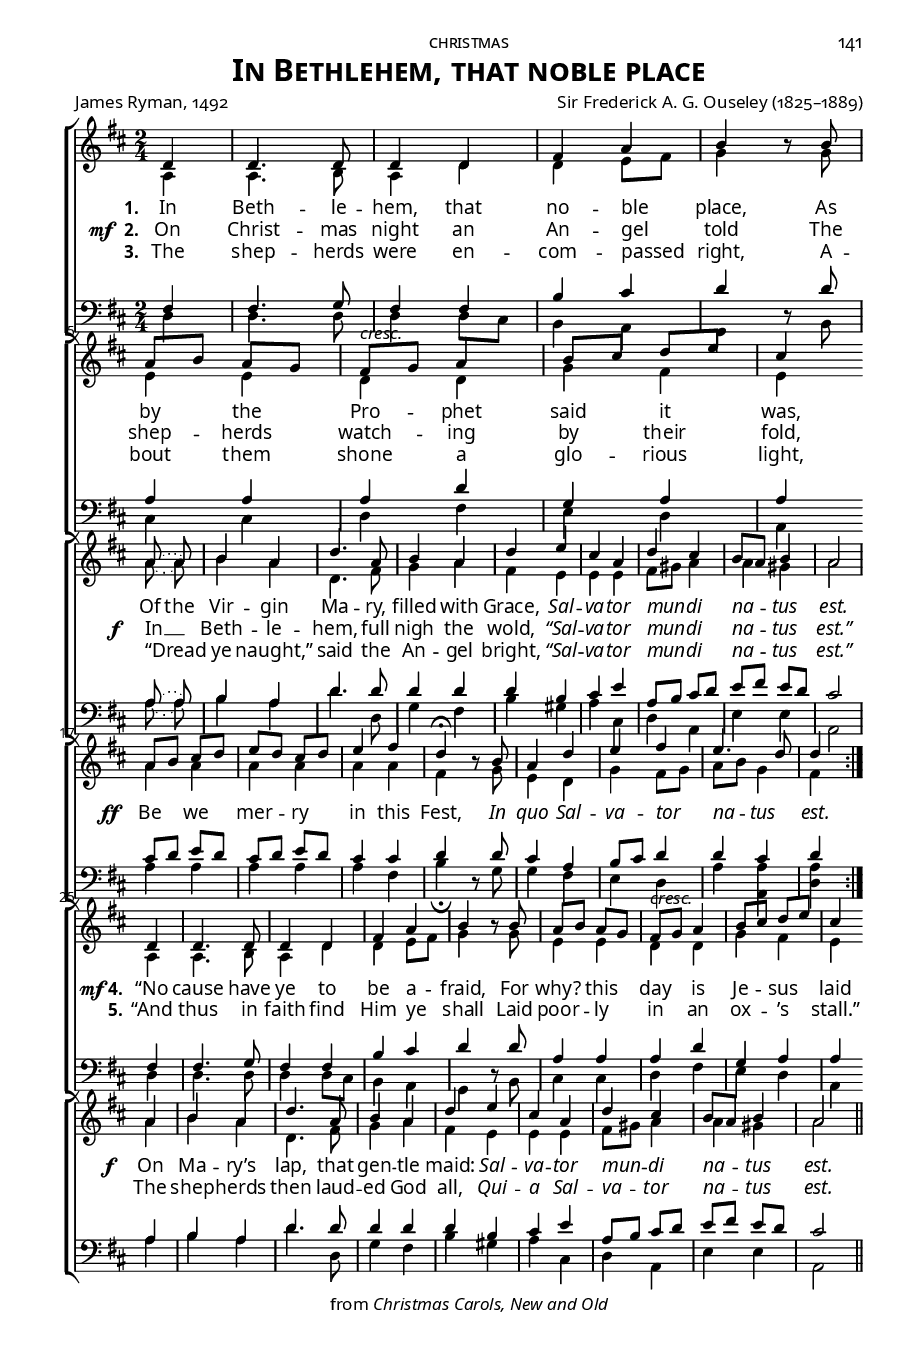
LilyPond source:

\version "2.14.2"
\include "util.ly"
\header {
  title = \markup{\override #'(font-name . "Garamond Premier Pro Semibold"){ \abs-fontsize #15 \smallCapsOldStyle"In Bethlehem, that noble place"}}
  poet = \markup\oldStyleNum"James Ryman, 1492"
  composer = \markup\oldStyleNum"Sir Frederick A. G. Ouseley (1825–1889)"
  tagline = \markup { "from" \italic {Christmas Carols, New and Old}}
}
\paper {
  %print-all-headers = ##f
  paper-height = 9\in
  paper-width = 6\in
  indent = 0\in
  %system-system-spacing = #'((basic-distance . 10) (padding . 0))
  system-system-spacing =
    #'((basic-distance . 0)
       (minimum-distance . 0)
       (padding . -15)
       (stretchability . 100))
  ragged-last-bottom = ##f
  ragged-bottom = ##f
  two-sided = ##t
  inner-margin = 0.5\in
  outer-margin = 0.25\in
  top-margin = 0.25\in
  bottom-margin = 0.25\in
  first-page-number = #141
  print-first-page-number = ##t
  headerLine = \markup{\override #'(font-name . "Garamond Premier Pro") \smallCapsOldStyle"christmas"}
  oddHeaderMarkup = \markup\fill-line{
     \override #'(font-name . "Garamond Premier Pro")\abs-fontsize #8.5
     \combine 
        \fill-line{"" \on-the-fly #print-page-number-check-first
        \oldStylePageNum""
        }
        \fill-line{\headerLine}
  }
  evenHeaderMarkup = \markup {
     \override #'(font-name . "Garamond Premier Pro")\abs-fontsize #8.5
     \combine
        \on-the-fly #print-page-number-check-first
        \oldStylePageNum""
        \fill-line{\headerLine}
  }
}
#(set-global-staff-size 15) \paper{ #(define fonts (make-pango-font-tree "GoudyOlSt BT" "Garamond Premier Pro" "Garamond Premier Pro" (/ 15 20))) }
global = {
  \key d \major
  \time 2/4
  \autoBeamOff
  \override DynamicLineSpanner #'staff-padding = #0.0
  \override DynamicLineSpanner #'Y-extent = #'(-1 . 1)
}

sopMusic = \relative c' {
  \partial 4 d4 |
  d4. d8 |
  d4 d |
  fis a |
  b b8\rest b |
  a[ b] a[ g] |
  
  fis[^\markup\italic"cresc." g] a4 |
  b8[ cis] d[ e] |
  cis4 \bar""\break \slurDotted a8( a) |
  b4 a |
  d4. a8 |
  b4 a |
  
  d e |
  cis a |
  d cis |
  b8[ a] b4 |
  a2 | \break
  a8[ b] cis[ d] |
  
  e[ d] cis[ d] |
  e4 fis |
  d\fermata b8\rest b |
  a4 d |
  e fis |
  e4. d8 |
  \partial 4 d4 \bar ":|" \break
  
  
  
  \partial 4 d,4 |
  d4. d8 |
  d4 d |
  fis a |
  b b8\rest b |
  a[ b] a[ g] |
  
  fis[^\markup\italic"cresc." g] a4 |
  b8[ cis] d[ e] |
  cis4 \bar""\break a4 |
  b4 a |
  d4. a8 |
  b4 a |
  
  d e |
  cis a |
  d cis |
  b8[ a] b4 |
  a2 \bar "||"
}
sopWords = \lyricmode {
  
}

altoMusic = \relative c' {
  a4 |
  a4. b8 |
  a4 d |
  d e8[ fis] |
  g4 s8 g |
  e4 e |
  
  d d |
  g fis |
  e \slurDotted a8( a) |
  b4 a |
  d,4. fis8 |
  g4 a |
  
  fis e |
  e e |
  fis8[ gis] a4 |
  a gis |
  a2 |
  a4 a |
  
  a a |
  a a 
  fis s8 g |
  e4 d |
  g fis8[ g] |
  a[ b] g4 |
  fis4 |
  
  
  
  a,4 |
  a4. b8 |
  a4 d |
  d e8[ fis] |
  g4 s8 g |
  e4 e |
  
  d d |
  g fis |
  e a4 |
  b4 a |
  d,4. fis8 |
  g4 a |
  
  fis e |
  e e |
  fis8[ gis] a4 |
  a gis |
  a2 |
}
altoWords = {
  \dropLyricsV
  \lyricmode {
    \set stanza = #"1. "
    In Beth -- le -- hem, that no -- ble place,
    As by the Pro -- phet said it was,
    \set ignoreMelismata = ##t
    Of the
    \unset ignoreMelismata
    Vir -- gin Ma -- ry, filled with Grace,
    \markup\italic Sal -- \markup\italic va -- \markup\italic tor \markup\italic mun --
    \set associatedVoice = "sopranos"
    \markup\italic di \markup\italic na -- \markup\italic tus
    \unset associatedVoice
    \markup\italic est.
    
  }
  \set stanza = \markup\dynamic"ff  "
  \lyricmode {
    Be we mer -- ry in this Fest,
    \markup\italic In \markup\italic quo \markup\italic Sal -- \markup\italic va -- \markup\italic tor \markup\italic na -- \markup\italic tus \markup\italic est.
    
  }
  \set stanza = \markup{\dynamic" mf" "4."}
  \lyricmode{
    “No cause have ye to be a -- fraid,
    For why? this day is Je -- sus laid
  }
  \set stanza = \markup\dynamic"f  "
  \lyricmode{
    On Ma -- ry’s lap, that gen -- tle maid:
    \markup\italic Sal -- \markup\italic va -- \markup\italic tor \markup\italic mun --
    \set associatedVoice = "sopranos"
    \markup\italic di \markup\italic na -- \markup\italic tus \markup\italic est.
    \unset associatedVoice
  }
}
altoWordsII = {
  \dropLyricsV
  \set stanza = \markup{\dynamic"mf " "2. "}
  \lyricmode {
    On Christ -- mas night an An -- gel told
    The shep -- herds watch -- ing by their fold,
  }
  \set stanza = \markup\dynamic"f  "
  \lyricmode{
    In __ Beth -- le -- hem, full nigh the wold,
    \markup\italic “Sal -- \markup\italic va -- \markup\italic tor \markup\italic mun --
    \set associatedVoice = "sopranos"
    \markup\italic di \markup\italic na -- \markup\italic tus \markup\italic est.”
    \unset associatedVoice
    
    \repeat unfold 15 \skip1
    
    \set stanza = #"5."
    “And thus in faith find Him ye shall
    Laid poor -- ly in an ox -- ’s stall.”
    The shep -- herds then laud -- ed God all,
    \markup\italic Qui -- \markup\italic a \markup\italic Sal -- \markup\italic va --
    \set associatedVoice = "sopranos"
    \markup\italic tor \markup\italic na -- \markup\italic tus \markup\italic est.
    \unset associatedVoice
  }
}
altoWordsIII = \lyricmode {
  \dropLyricsV
  \set stanza = #"3. "
  The shep -- herds were en -- com -- passed right,
  A -- bout them shone a glo -- rious light,
  “Dread ye naught,” said the An -- gel bright,
  \markup\italic “Sal -- \markup\italic va -- \markup\italic tor \markup\italic mun --
  \set associatedVoice = "sopranos"
  \markup\italic di \markup\italic na -- \markup\italic tus \markup\italic est.”
  
}
altoWordsIV = \lyricmode {
}
altoWordsV = \lyricmode {
}
altoWordsVI = \lyricmode {
  \set stanza = #"6. "
  \set ignoreMelismata = ##t
}
tenorMusic = \relative c' {
  fis,4 |
  fis4. g8 |
  fis4 fis |
  b cis |
  d4 s8 d |
  a4 a |
  
  a d |
  g, a |
  a \slurDotted a8( a) |
  b4 a |
  d4. d8 |
  d4 d |
  
  d b |
  cis e |
  a,8[ b] cis[ d] |
  e[ fis] e[ d] |
  cis2 |
  cis8[ d] e[ d] |
  
  cis[ d] e[ d] |
  cis4 cis |
  d s8 d |
  cis4 a |
  b8[ cis] d4 |
  d cis |
  d |
  
  
  
  fis,4 |
  fis4. g8 |
  fis4 fis |
  b cis |
  d4 s8 d |
  a4 a |
  
  a d |
  g, a |
  a a4 |
  b4 a |
  d4. d8 |
  d4 d |
  
  d b |
  cis e |
  a,8[ b] cis[ d] |
  e[ fis] e[ d] |
  cis2 |
}
tenorWords = \lyricmode {

}

bassMusic = \relative c {
  d4 |
  d4. d8 |
  d4 d8[ cis] |
  b4 a |
  g4 d'8\rest b |
  cis4 cis |
  
  d fis |
  e d |
  a \slurDotted a'8( a) |
  b4 a |
  d4. d,8 |
  g4 fis |
  
  b gis |
  a cis, |
  d a |
  e' e |
  a,2 |
  a'4 a |
  
  a a |
  a fis |
  b\fermata d,8\rest g |
  g4 fis |
  e d |
  a' <a a,> |
  <a d,> |
  
  
  
  d,4 |
  d4. d8 |
  d4 d8[ cis] |
  b4 a |
  g4 d'8\rest b |
  cis4 cis |
  
  d fis |
  e d |
  a a'4 |
  b4 a |
  d4. d,8 |
  g4 fis |
  
  b gis |
  a cis, |
  d a |
  e' e |
  a,2 |
}
bassWords = \lyricmode {

}

pianoRH = \relative c' {
  
}
pianoLH = \relative c' {
  
}

\score {
  <<
   \new ChoirStaff <<
%    \new Lyrics = sopranos \with { \override VerticalAxisGroup #'nonstaff-relatedstaff-spacing = #'((basic-distance . 1)) }
    \new Staff = women <<
      \new Voice = "sopranos" { \voiceOne << \global \sopMusic >> }
      \new Voice = "altos" { \voiceTwo << \global \altoMusic >> }
    >>
   \new Staff = men <<
      \clef bass
      \new Voice = "tenors" { \voiceOne << \global \tenorMusic >> }
      \new Voice = "basses" { \voiceTwo << \global \bassMusic >> }
    >>
    \new Lyrics \with { alignAboveContext = #"women" \override VerticalAxisGroup #'nonstaff-relatedstaff-spacing = #'((basic-distance . 1))} \lyricsto "sopranos" \sopWords
     \new Lyrics = "altosVI"  \with { alignBelowContext = #"women" \override VerticalAxisGroup #'nonstaff-relatedstaff-spacing = #'((basic-distance . 1))} \lyricsto "altos" \altoWordsVI
    \new Lyrics = "altosV"  \with { alignBelowContext = #"women" \override VerticalAxisGroup #'nonstaff-relatedstaff-spacing = #'((basic-distance . 1))} \lyricsto "altos" \altoWordsV
    \new Lyrics = "altosIV"  \with { alignBelowContext = #"women" \override VerticalAxisGroup #'nonstaff-relatedstaff-spacing = #'((basic-distance . 1))} \lyricsto "altos" \altoWordsIV
    \new Lyrics = "altosIII"  \with { alignBelowContext = #"women" \override VerticalAxisGroup #'nonstaff-relatedstaff-spacing = #'((basic-distance . 1))} \lyricsto "altos" \altoWordsIII
    \new Lyrics = "altosII"  \with { alignBelowContext = #"women" \override VerticalAxisGroup #'nonstaff-relatedstaff-spacing = #'((basic-distance . 1))} \lyricsto "altos" \altoWordsII
    \new Lyrics = "altos"  \with { alignBelowContext = #"women" \override VerticalAxisGroup #'nonstaff-relatedstaff-spacing = #'((basic-distance . 1)) } \lyricsto "altos" \altoWords
    \new Lyrics \with { alignAboveContext = #"men" \override VerticalAxisGroup #'nonstaff-relatedstaff-spacing = #'((basic-distance . 1)) } \lyricsto "tenors" \tenorWords
    \new Lyrics \with { alignBelowContext = #"men" \override VerticalAxisGroup #'nonstaff-relatedstaff-spacing = #'((basic-distance . 1)) } \lyricsto "basses" \bassWords
  >>
%    \new PianoStaff << \new Staff { \new Voice { \pianoRH } } \new Staff { \clef "bass" \pianoLH } >>
  >>
  \layout {
    \context {
      \Score
      %\override SpacingSpanner #'base-shortest-duration = #(ly:make-moment 1 8)
      %\override SpacingSpanner #'common-shortest-duration = #(ly:make-moment 1 4)
    }
    \context {
      % Remove all empty staves
      % \Staff \RemoveEmptyStaves \override VerticalAxisGroup #'remove-first = ##t
    }
  }
  \midi {
    \tempo 4 = 90
    \set Staff.midiInstrument = "flute"
  
    \context {
      \Voice
      \remove "Dynamic_performer"
    }
  }
}
